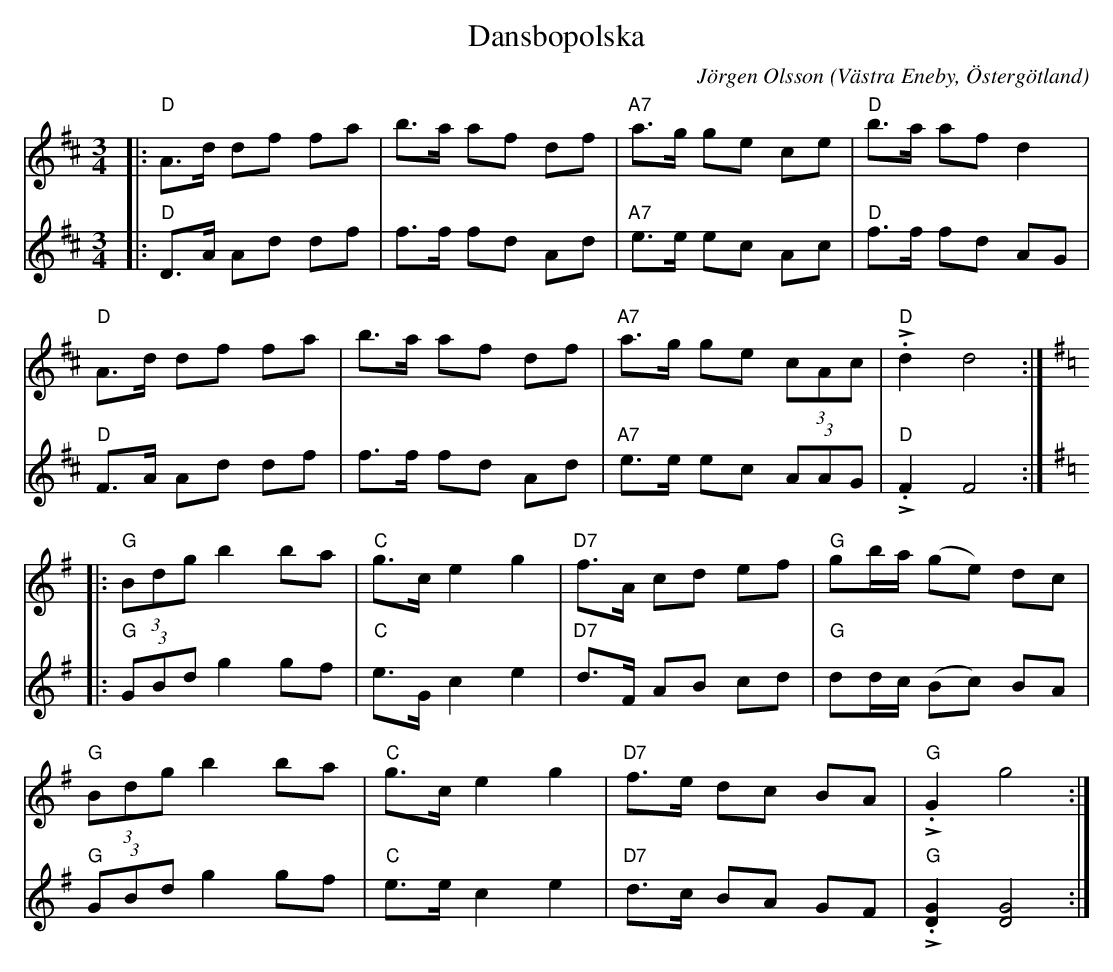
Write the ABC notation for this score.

X:1
T:Dansbopolska
C:Jörgen Olsson
O:Västra Eneby, Östergötland
M:3/4
L:1/8
K:D
V:1
|:"D"A>d df fa|b>a af df|"A7"a>g ge ce|"D"b>a af d2|
"D"A>d df fa|b>a af df|"A7"a>g ge (3cAc|"D"L.d2 d4:|
[K:G]|:"G"(3Bdg b2 ba|"C"g>c e2 g2|"D7"f>A cd ef|"G" gb/a/ (ge) dc|
"G"(3Bdg b2 ba|"C"g>c e2 g2|"D7"f>e dc BA|"G" L.G2 g4:|
V:2
|:"D"D>A Ad df|f>f fd Ad|"A7"e>e ec Ac|"D"f>f fd AG|
"D"F>A Ad df|f>f fd Ad|"A7"e>e ec (3AAG|"D"L.F2 F4:|
[K:G]|:"G"(3GBd g2 gf|"C"e>G c2 e2|"D7"d>F AB cd|"G" dd/c/ (Bc) BA|
"G"(3GBd g2 gf|"C"e>e c2 e2|"D7"d>c BA GF|"G" L.[DG]2 [DG]4:|
